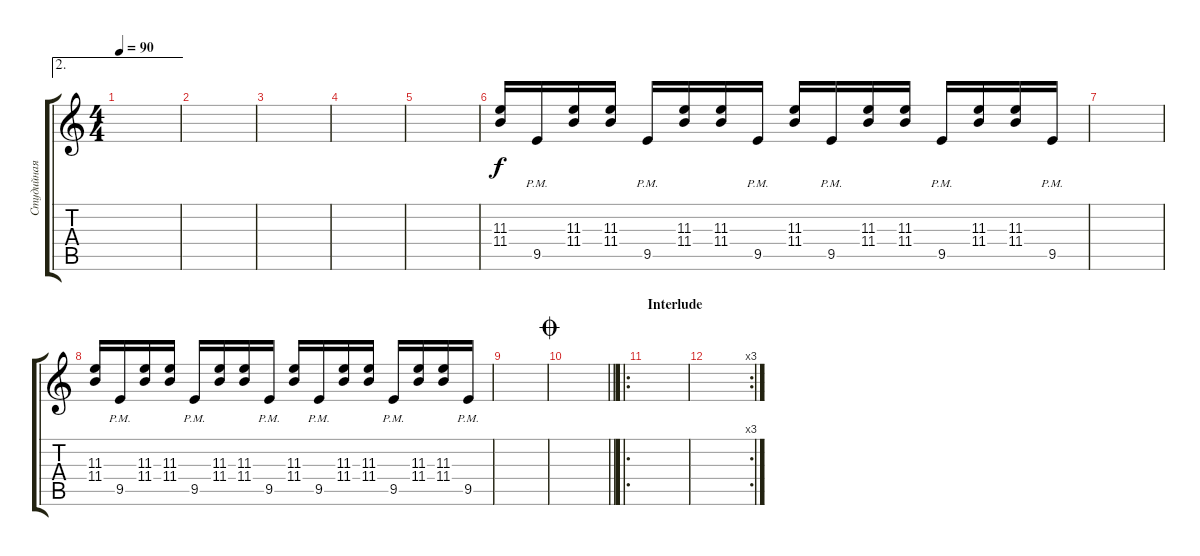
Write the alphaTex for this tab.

\track ("Студийная подзвучка" "Студийная ") {instrument distortionguitar}
\staff {score tabs}
\tuning (D4 A3 F3 C3 G2 D2) {hide}
\ae 2
\ts (4 4)
\tempo 90
\clef g2
\ks c
|
|
|
|
|
(11.3 11.4).16 9.5{pm}.16 (11.3 11.4).16 (11.3 11.4).16 9.5{pm}.16 (11.3 11.4).16 (11.3 11.4).16 9.5{pm}.16 (11.3 11.4).16 9.5{pm}.16 (11.3 11.4).16 (11.3 11.4).16 9.5{pm}.16 (11.3 11.4).16 (11.3 11.4).16 9.5{pm}.16 |
|
(11.3 11.4).16 9.5{pm}.16 (11.3 11.4).16 (11.3 11.4).16 9.5{pm}.16 (11.3 11.4).16 (11.3 11.4).16 9.5{pm}.16 (11.3 11.4).16 9.5{pm}.16 (11.3 11.4).16 (11.3 11.4).16 9.5{pm}.16 (11.3 11.4).16 (11.3 11.4).16 9.5{pm}.16 |
|
\jump coda
\barLineRight lightlight
|
\ro
\section ("" "Interlude")
|
\rc 3
